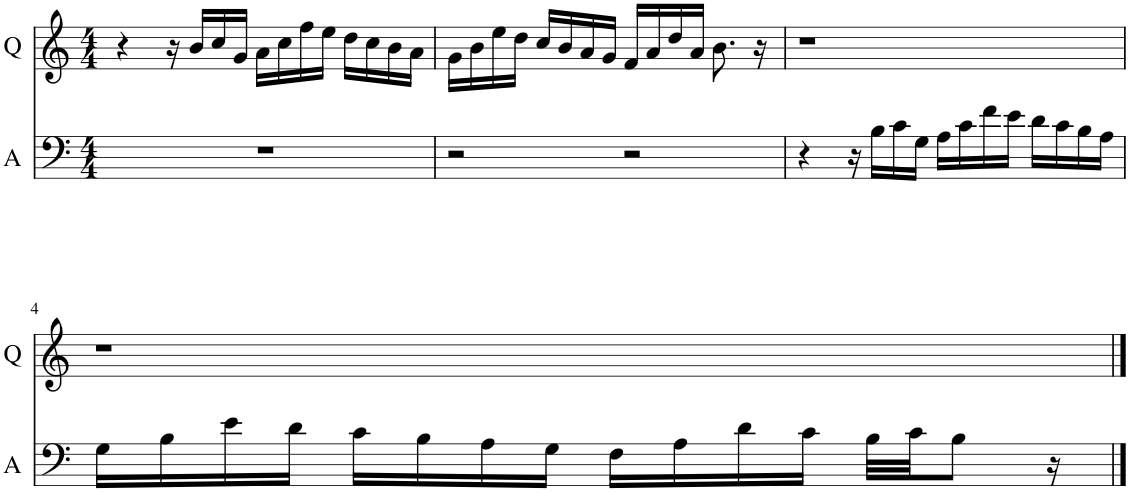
**kern	**kern
*part2	*part1
*staff2	*staff1
*I"A	*I"Q
*I'A	*I'Q
*clefF4	*clefG2
*k[]	*k[]
*M4/4	*M4/4
=1	=1
1r	4r
.	16r
.	16b/LL
.	16cc/
.	16g/JJ
.	16a\LL
.	16cc\
.	16ff\
.	16ee\JJ
.	16dd\LL
.	16cc\
.	16b\
.	16a\JJ
=2	=2
2r	16g\LL
.	16b\
.	16ee\
.	16dd\JJ
.	16cc/LL
.	16b/
.	16a/
.	16g/JJ
2r	16f/LL
.	16a/
.	16dd/
.	16a/JJ
.	8.b\
.	16r
=3	=3
4r	1r
16r	.
16B\LL	.
16c\	.
16G\JJ	.
16A\LL	.
16c\	.
16f\	.
16e\JJ	.
16d\LL	.
16c\	.
16B\	.
16A\JJ	.
!!LO:LB:g=z
=4	=4
16G\LL	1r
16B\	.
16e\	.
16d\JJ	.
16c\LL	.
16B\	.
16A\	.
16G\JJ	.
16F\LL	.
16A\	.
16d\	.
16c\JJ	.
32B\LLL	.
32c\JJ	.
8B\J	.
16r	.
==	==
*-	*-
